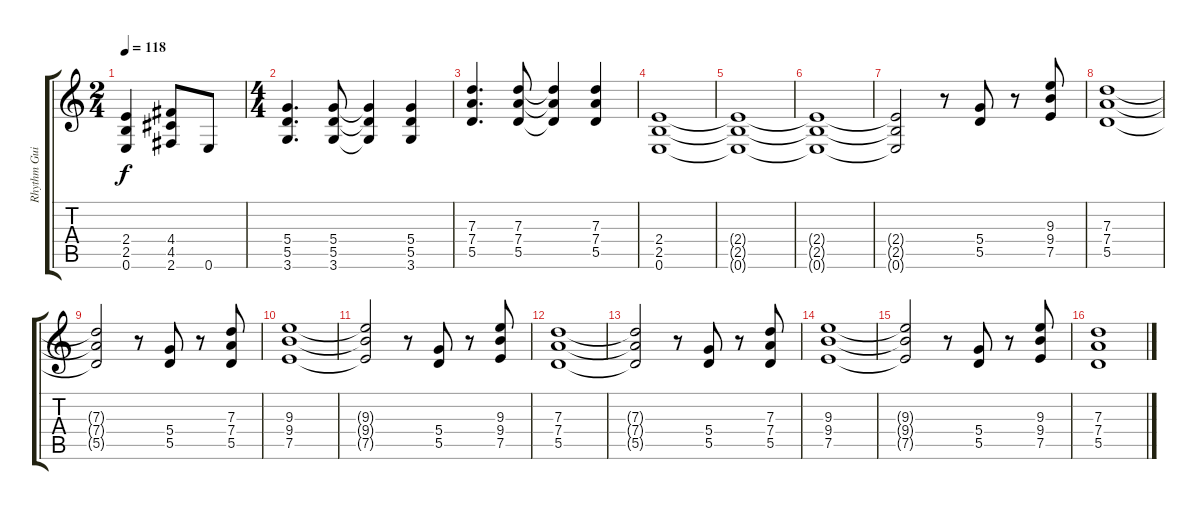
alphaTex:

\track ("Rhythm Guitar" "Rhythm Gui") {instrument distortionguitar}
\staff {score tabs}
\tuning (E4 B3 G3 D3 A2 E2) {hide}
\ts (2 4)
\tempo 118
\clef g2
\ks c
(2.4 2.5 0.6).4{dy f} (4.4 4.5 2.6).8 0.6.8 |
\ts (4 4)
(5.4 5.5 3.6).4{d} (5.4 5.5 3.6).8 (5.4{t} 5.5{t} 3.6{t}).4 (5.4 5.5 3.6).4 |
(7.3 7.4 5.5).4{d} (7.3 7.4 5.5).8 (7.3{t} 7.4{t} 5.5{t}).4 (7.3 7.4 5.5).4 |
(2.4 2.5 0.6).1 |
(2.4{t} 2.5{t} 0.6{t}).1 |
(2.4{t} 2.5{t} 0.6{t}).1 |
(2.4{t} 2.5{t} 0.6{t}).2 r.8 (5.4 5.5).8 r.8 (9.3 9.4 7.5).8 |
(7.3 7.4 5.5).1 |
(7.3{t} 7.4{t} 5.5{t}).2 r.8 (5.4 5.5).8 r.8 (7.3 7.4 5.5).8 |
(9.3 9.4 7.5).1 |
(9.3{t} 9.4{t} 7.5{t}).2 r.8 (5.4 5.5).8 r.8 (9.3 9.4 7.5).8 |
(7.3 7.4 5.5).1 |
(7.3{t} 7.4{t} 5.5{t}).2 r.8 (5.4 5.5).8 r.8 (7.3 7.4 5.5).8 |
(9.3 9.4 7.5).1 |
(9.3{t} 9.4{t} 7.5{t}).2 r.8 (5.4 5.5).8 r.8 (9.3 9.4 7.5).8 |
(7.3 7.4 5.5).1
